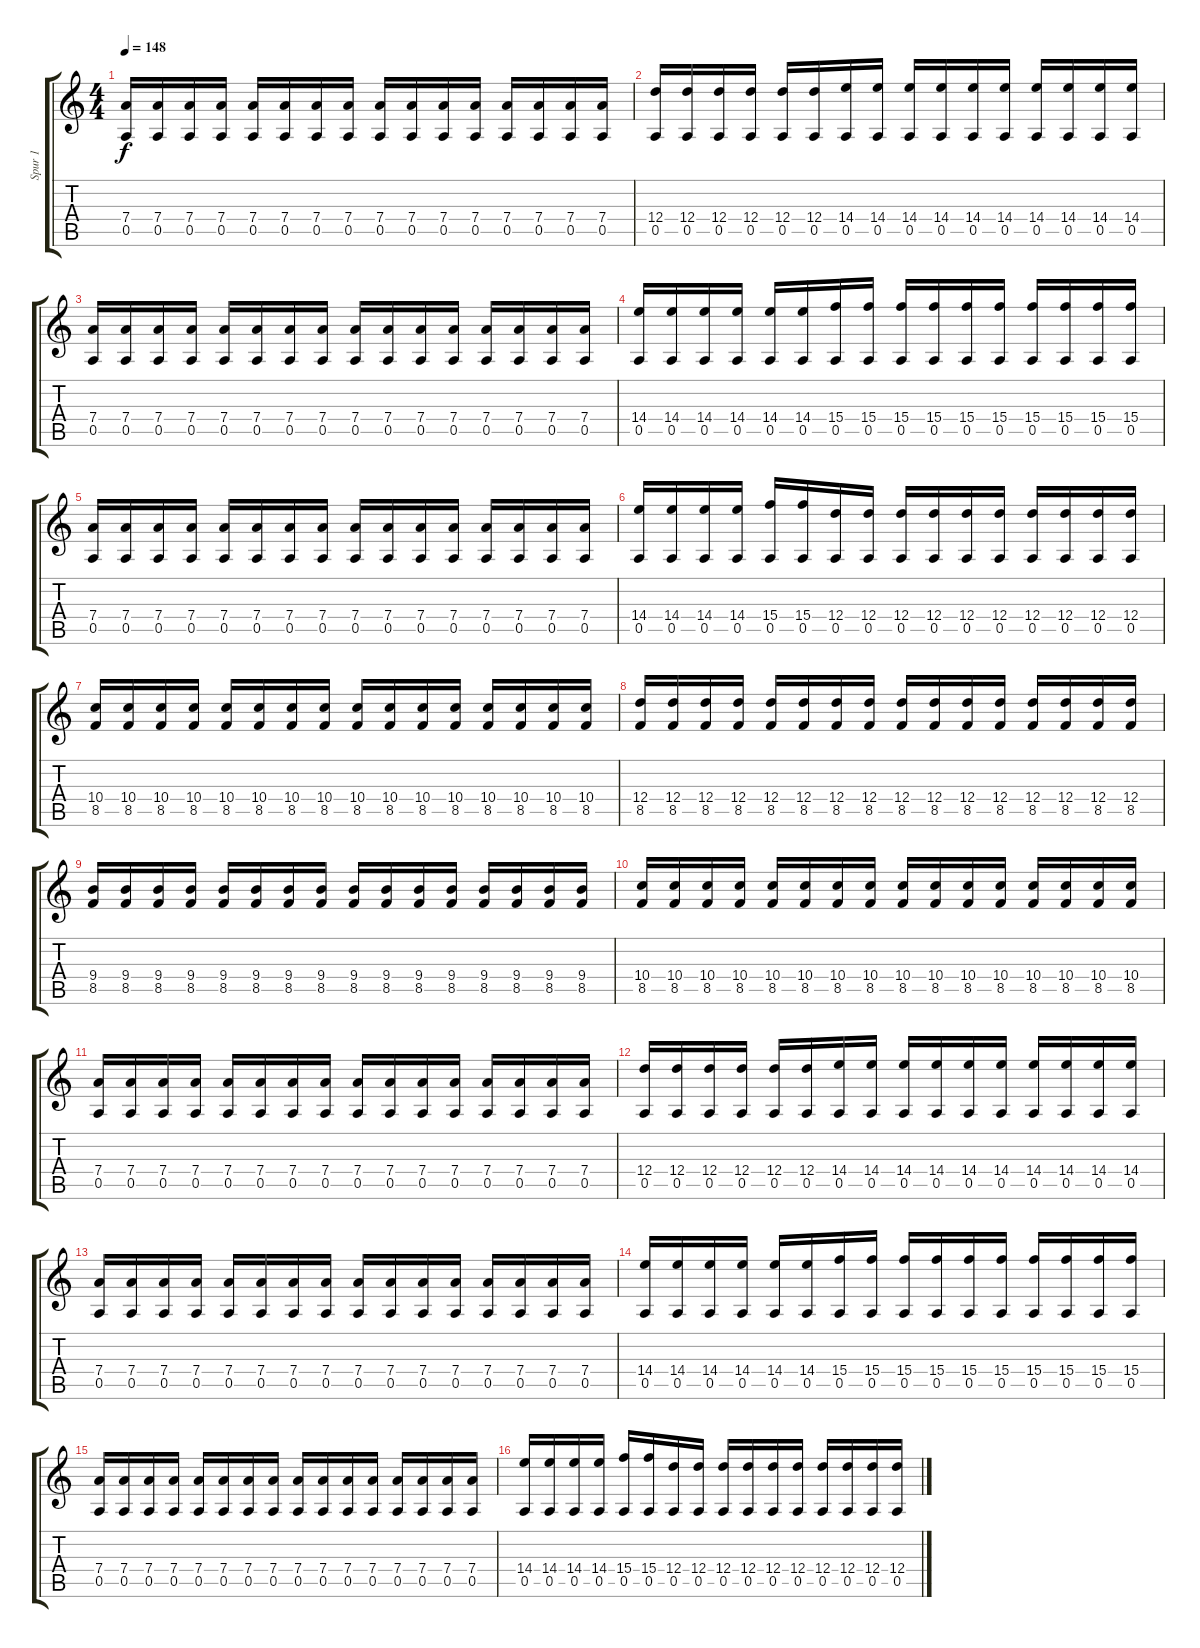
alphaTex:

\track ("Spur 1" "Spur 1") {instrument distortionguitar}
\staff {score tabs}
\tuning (E4 B3 G3 D3 A2 E2) {hide}
\ts (4 4)
\tempo 148
\clef g2
\ks c
(7.4 0.5).16{dy f} (7.4 0.5).16 (7.4 0.5).16 (7.4 0.5).16 (7.4 0.5).16 (7.4 0.5).16 (7.4 0.5).16 (7.4 0.5).16 (7.4 0.5).16 (7.4 0.5).16 (7.4 0.5).16 (7.4 0.5).16 (7.4 0.5).16 (7.4 0.5).16 (7.4 0.5).16 (7.4 0.5).16 |
(12.4 0.5).16 (12.4 0.5).16 (12.4 0.5).16 (12.4 0.5).16 (12.4 0.5).16 (12.4 0.5).16 (14.4 0.5).16 (14.4 0.5).16 (14.4 0.5).16 (14.4 0.5).16 (14.4 0.5).16 (14.4 0.5).16 (14.4 0.5).16 (14.4 0.5).16 (14.4 0.5).16 (14.4 0.5).16 |
(7.4 0.5).16 (7.4 0.5).16 (7.4 0.5).16 (7.4 0.5).16 (7.4 0.5).16 (7.4 0.5).16 (7.4 0.5).16 (7.4 0.5).16 (7.4 0.5).16 (7.4 0.5).16 (7.4 0.5).16 (7.4 0.5).16 (7.4 0.5).16 (7.4 0.5).16 (7.4 0.5).16 (7.4 0.5).16 |
(14.4 0.5).16 (14.4 0.5).16 (14.4 0.5).16 (14.4 0.5).16 (14.4 0.5).16 (14.4 0.5).16 (15.4 0.5).16 (15.4 0.5).16 (15.4 0.5).16 (15.4 0.5).16 (15.4 0.5).16 (15.4 0.5).16 (15.4 0.5).16 (15.4 0.5).16 (15.4 0.5).16 (15.4 0.5).16 |
(7.4 0.5).16 (7.4 0.5).16 (7.4 0.5).16 (7.4 0.5).16 (7.4 0.5).16 (7.4 0.5).16 (7.4 0.5).16 (7.4 0.5).16 (7.4 0.5).16 (7.4 0.5).16 (7.4 0.5).16 (7.4 0.5).16 (7.4 0.5).16 (7.4 0.5).16 (7.4 0.5).16 (7.4 0.5).16 |
(14.4 0.5).16 (14.4 0.5).16 (14.4 0.5).16 (14.4 0.5).16 (15.4 0.5).16 (15.4 0.5).16 (12.4 0.5).16 (12.4 0.5).16 (12.4 0.5).16 (12.4 0.5).16 (12.4 0.5).16 (12.4 0.5).16 (12.4 0.5).16 (12.4 0.5).16 (12.4 0.5).16 (12.4 0.5).16 |
(10.4 8.5).16 (10.4 8.5).16 (10.4 8.5).16 (10.4 8.5).16 (10.4 8.5).16 (10.4 8.5).16 (10.4 8.5).16 (10.4 8.5).16 (10.4 8.5).16 (10.4 8.5).16 (10.4 8.5).16 (10.4 8.5).16 (10.4 8.5).16 (10.4 8.5).16 (10.4 8.5).16 (10.4 8.5).16 |
(12.4 8.5).16 (12.4 8.5).16 (12.4 8.5).16 (12.4 8.5).16 (12.4 8.5).16 (12.4 8.5).16 (12.4 8.5).16 (12.4 8.5).16 (12.4 8.5).16 (12.4 8.5).16 (12.4 8.5).16 (12.4 8.5).16 (12.4 8.5).16 (12.4 8.5).16 (12.4 8.5).16 (12.4 8.5).16 |
(9.4 8.5).16 (9.4 8.5).16 (9.4 8.5).16 (9.4 8.5).16 (9.4 8.5).16 (9.4 8.5).16 (9.4 8.5).16 (9.4 8.5).16 (9.4 8.5).16 (9.4 8.5).16 (9.4 8.5).16 (9.4 8.5).16 (9.4 8.5).16 (9.4 8.5).16 (9.4 8.5).16 (9.4 8.5).16 |
(10.4 8.5).16 (10.4 8.5).16 (10.4 8.5).16 (10.4 8.5).16 (10.4 8.5).16 (10.4 8.5).16 (10.4 8.5).16 (10.4 8.5).16 (10.4 8.5).16 (10.4 8.5).16 (10.4 8.5).16 (10.4 8.5).16 (10.4 8.5).16 (10.4 8.5).16 (10.4 8.5).16 (10.4 8.5).16 |
(7.4 0.5).16 (7.4 0.5).16 (7.4 0.5).16 (7.4 0.5).16 (7.4 0.5).16 (7.4 0.5).16 (7.4 0.5).16 (7.4 0.5).16 (7.4 0.5).16 (7.4 0.5).16 (7.4 0.5).16 (7.4 0.5).16 (7.4 0.5).16 (7.4 0.5).16 (7.4 0.5).16 (7.4 0.5).16 |
(12.4 0.5).16 (12.4 0.5).16 (12.4 0.5).16 (12.4 0.5).16 (12.4 0.5).16 (12.4 0.5).16 (14.4 0.5).16 (14.4 0.5).16 (14.4 0.5).16 (14.4 0.5).16 (14.4 0.5).16 (14.4 0.5).16 (14.4 0.5).16 (14.4 0.5).16 (14.4 0.5).16 (14.4 0.5).16 |
(7.4 0.5).16 (7.4 0.5).16 (7.4 0.5).16 (7.4 0.5).16 (7.4 0.5).16 (7.4 0.5).16 (7.4 0.5).16 (7.4 0.5).16 (7.4 0.5).16 (7.4 0.5).16 (7.4 0.5).16 (7.4 0.5).16 (7.4 0.5).16 (7.4 0.5).16 (7.4 0.5).16 (7.4 0.5).16 |
(14.4 0.5).16 (14.4 0.5).16 (14.4 0.5).16 (14.4 0.5).16 (14.4 0.5).16 (14.4 0.5).16 (15.4 0.5).16 (15.4 0.5).16 (15.4 0.5).16 (15.4 0.5).16 (15.4 0.5).16 (15.4 0.5).16 (15.4 0.5).16 (15.4 0.5).16 (15.4 0.5).16 (15.4 0.5).16 |
(7.4 0.5).16 (7.4 0.5).16 (7.4 0.5).16 (7.4 0.5).16 (7.4 0.5).16 (7.4 0.5).16 (7.4 0.5).16 (7.4 0.5).16 (7.4 0.5).16 (7.4 0.5).16 (7.4 0.5).16 (7.4 0.5).16 (7.4 0.5).16 (7.4 0.5).16 (7.4 0.5).16 (7.4 0.5).16 |
(14.4 0.5).16 (14.4 0.5).16 (14.4 0.5).16 (14.4 0.5).16 (15.4 0.5).16 (15.4 0.5).16 (12.4 0.5).16 (12.4 0.5).16 (12.4 0.5).16 (12.4 0.5).16 (12.4 0.5).16 (12.4 0.5).16 (12.4 0.5).16 (12.4 0.5).16 (12.4 0.5).16 (12.4 0.5).16
